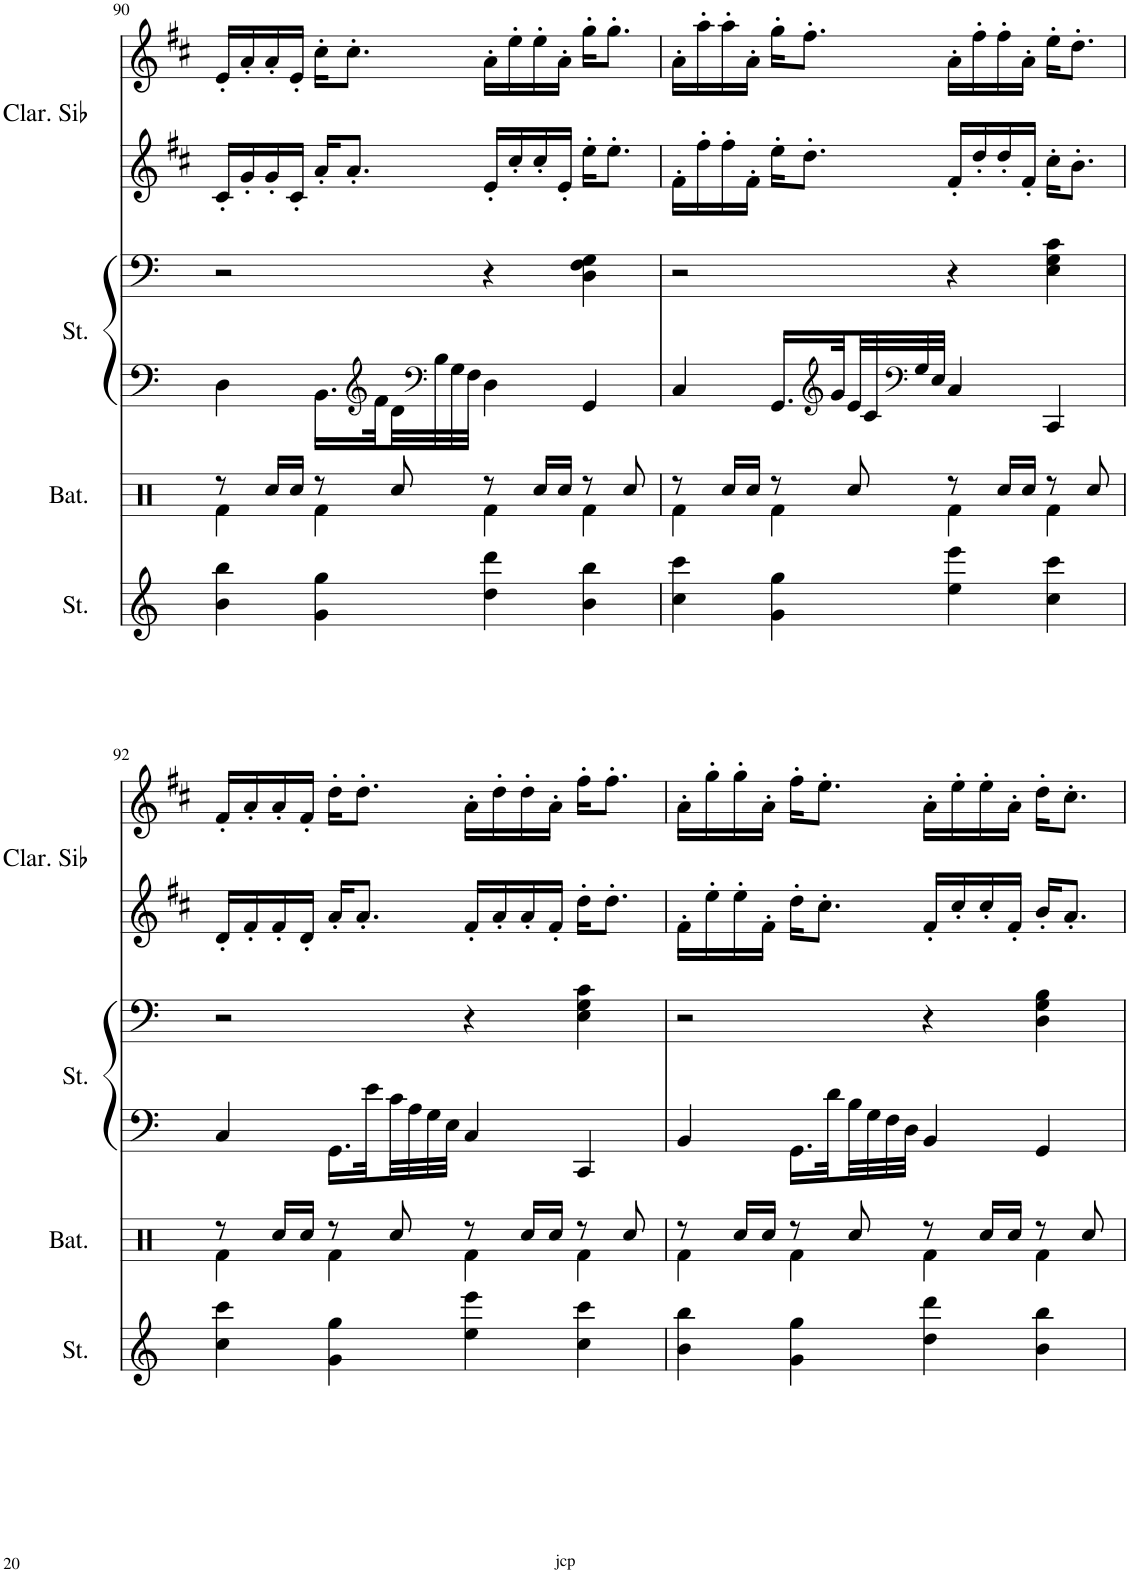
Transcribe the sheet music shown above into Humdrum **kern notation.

**kern	**kern	**kern	**kern	**kern	**kern
*part4	*part3	*part2	*part2	*part1	*part1
*staff6	*staff5	*staff4	*staff3	*staff2	*staff1
*I"Cordes	*I"Batterie	*I"Cordes	*	*I"Clarinette en Sib	*
*	*I'Bat.	*	*	*I'Clar. Sib	*
!!LO:PB:g=z
*clefG2	*clefX	*clefF4	*clefF4	*clefG2	*clefG2
*	*	*	*	*Trd1c2	*Trd1c2
*k[]	*k[]	*k[]	*k[]	*k[f#c#]	*k[f#c#]
*M4/4	*M4/4	*M4/4	*M4/4	*M4/4	*M4/4
=90	=90	=90	=90	=90	=90
*	*^	*	*	*	*
4b\ 4bb\	8r	4Rf\	4D\	2r	16c#'/LL	16e'/LL
.	.	.	.	.	16g'/	16a'/
.	16Rcc/LL	.	.	.	16g'/	16a'/
.	16Rcc/JJ	.	.	.	16c#'/JJ	16e'/JJ
4g\ 4gg\	8r	4Rf\	16.BB\LL	.	16a'/KL	16cc#'\KL
.	.	.	.	.	8.a'/J	8.cc#'\J
*	*	*	*clefG2	*	*	*
.	.	.	32f\L	.	.	.
.	8Rcc/	.	32d\	.	.	.
*	*	*	*clefF4	*	*	*
.	.	.	32B\	.	.	.
.	.	.	32G\	.	.	.
.	.	.	32F\JJJ	.	.	.
4dd\ 4ddd\	8r	4Rf\	4D\	4r	16e'/LL	16a'\LL
.	.	.	.	.	16cc#'/	16ee'\
.	16Rcc/LL	.	.	.	16cc#'/	16ee'\
.	16Rcc/JJ	.	.	.	16e'/JJ	16a'\JJ
4b\ 4bb\	8r	4Rf\	4GG/	4D\ 4F\ 4G\	16ee'\KL	16gg'\KL
.	.	.	.	.	8.ee'\J	8.gg'\J
.	8Rcc/	.	.	.	.	.
=91	=91	=91	=91	=91	=91	=91
4cc\ 4ccc\	8r	4Rf\	4C/	2r	16f#'\LL	16a'\LL
.	.	.	.	.	16ff#'\	16aa'\
.	16Rcc/LL	.	.	.	16ff#'\	16aa'\
.	16Rcc/JJ	.	.	.	16f#'\JJ	16a'\JJ
4g\ 4gg\	8r	4Rf\	16.GG/LL	.	16ee'\KL	16gg'\KL
.	.	.	.	.	8.dd'\J	8.ff#'\J
*	*	*	*clefG2	*	*	*
.	.	.	32g/L	.	.	.
.	8Rcc/	.	32e/	.	.	.
.	.	.	32c/	.	.	.
*	*	*	*clefF4	*	*	*
.	.	.	32G/	.	.	.
.	.	.	32E/JJJ	.	.	.
4ee\ 4eee\	8r	4Rf\	4C/	4r	16f#'/LL	16a'\LL
.	.	.	.	.	16dd'/	16ff#'\
.	16Rcc/LL	.	.	.	16dd'/	16ff#'\
.	16Rcc/JJ	.	.	.	16f#'/JJ	16a'\JJ
4cc\ 4ccc\	8r	4Rf\	4CC/	4E\ 4G\ 4c\	16cc#'\KL	16ee'\KL
.	.	.	.	.	8.b'\J	8.dd'\J
.	8Rcc/	.	.	.	.	.
!!LO:LB:g=z
=92	=92	=92	=92	=92	=92	=92
4cc\ 4ccc\	8r	4Rf\	4C/	2r	16d'/LL	16f#'/LL
.	.	.	.	.	16f#'/	16a'/
.	16Rcc/LL	.	.	.	16f#'/	16a'/
.	16Rcc/JJ	.	.	.	16d'/JJ	16f#'/JJ
4g\ 4gg\	8r	4Rf\	16.GG\LL	.	16a'/KL	16dd'\KL
.	.	.	.	.	8.a'/J	8.dd'\J
.	.	.	32e\L	.	.	.
.	8Rcc/	.	32c\	.	.	.
.	.	.	32A\	.	.	.
.	.	.	32G\	.	.	.
.	.	.	32E\JJJ	.	.	.
4ee\ 4eee\	8r	4Rf\	4C/	4r	16f#'/LL	16a'\LL
.	.	.	.	.	16a'/	16dd'\
.	16Rcc/LL	.	.	.	16a'/	16dd'\
.	16Rcc/JJ	.	.	.	16f#'/JJ	16a'\JJ
4cc\ 4ccc\	8r	4Rf\	4CC/	4E\ 4G\ 4c\	16dd'\KL	16ff#'\KL
.	.	.	.	.	8.dd'\J	8.ff#'\J
.	8Rcc/	.	.	.	.	.
=93	=93	=93	=93	=93	=93	=93
4b\ 4bb\	8r	4Rf\	4BB/	2r	16f#'\LL	16a'\LL
.	.	.	.	.	16ee'\	16gg'\
.	16Rcc/LL	.	.	.	16ee'\	16gg'\
.	16Rcc/JJ	.	.	.	16f#'\JJ	16a'\JJ
4g\ 4gg\	8r	4Rf\	16.GG\LL	.	16dd'\KL	16ff#'\KL
.	.	.	.	.	8.cc#'\J	8.ee'\J
.	.	.	32d\L	.	.	.
.	8Rcc/	.	32B\	.	.	.
.	.	.	32G\	.	.	.
.	.	.	32F\	.	.	.
.	.	.	32D\JJJ	.	.	.
4dd\ 4ddd\	8r	4Rf\	4BB/	4r	16f#'/LL	16a'\LL
.	.	.	.	.	16cc#'/	16ee'\
.	16Rcc/LL	.	.	.	16cc#'/	16ee'\
.	16Rcc/JJ	.	.	.	16f#'/JJ	16a'\JJ
4b\ 4bb\	8r	4Rf\	4GG/	4D\ 4G\ 4B\	16b'/KL	16dd'\KL
.	.	.	.	.	8.a'/J	8.cc#'\J
.	8Rcc/	.	.	.	.	.
*	*v	*v	*	*	*	*
=	=	=	=	=	=
*-	*-	*-	*-	*-	*-
